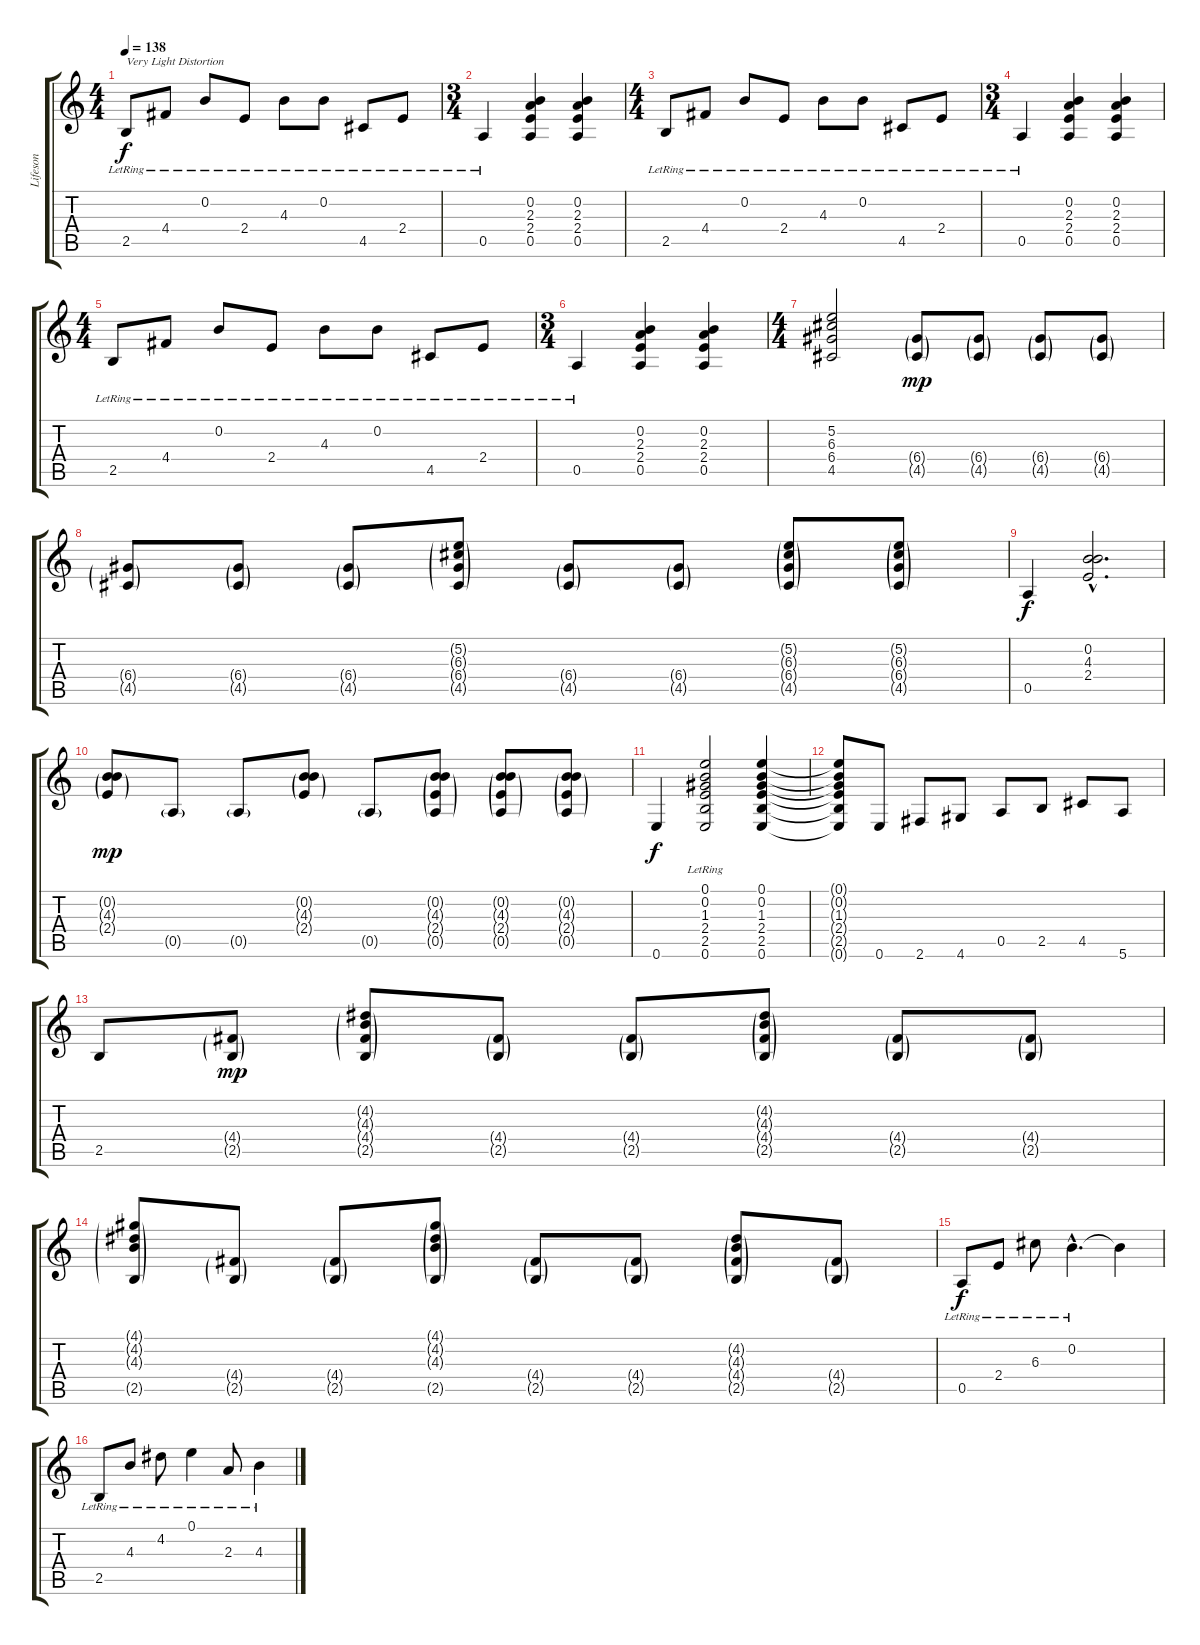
\track ("Lifeson" "Lifeson") {instrument electricguitarclean}
\staff {score tabs}
\tuning (E4 B3 G3 D3 A2 E2) {hide}
\ts (4 4)
\tempo 138
\clef g2
\ks c
2.5{lr}.8{txt "Very Light Distortion" dy f instrument electricguitarclean} 4.4{lr}.8 0.2{lr}.8 2.4{lr}.8 4.3{lr}.8 0.2{lr}.8 4.5{lr}.8 2.4{lr}.8 |
\ts (3 4)
0.5{lr}.4 (0.2 2.3 2.4 0.5).4 (0.2 2.3 2.4 0.5).4 |
\ts (4 4)
2.5{lr}.8 4.4{lr}.8 0.2{lr}.8 2.4{lr}.8 4.3{lr}.8 0.2{lr}.8 4.5{lr}.8 2.4{lr}.8 |
\ts (3 4)
0.5{lr}.4 (0.2 2.3 2.4 0.5).4 (0.2 2.3 2.4 0.5).4 |
\ts (4 4)
2.5{lr}.8 4.4{lr}.8 0.2{lr}.8 2.4{lr}.8 4.3{lr}.8 0.2{lr}.8 4.5{lr}.8 2.4{lr}.8 |
\ts (3 4)
0.5{lr}.4 (0.2 2.3 2.4 0.5).4 (0.2 2.3 2.4 0.5).4 |
\ts (4 4)
(5.2 6.3 6.4 4.5).2 (6.4{g} 4.5{g}).8{dy mp} (6.4{g} 4.5{g}).8 (6.4{g} 4.5{g}).8 (6.4{g} 4.5{g}).8 |
(6.4{g} 4.5{g}).8 (6.4{g} 4.5{g}).8 (6.4{g} 4.5{g}).8 (5.2{g} 6.3{g} 6.4{g} 4.5{g}).8 (6.4{g} 4.5{g}).8 (6.4{g} 4.5{g}).8 (5.2{g} 6.3{g} 6.4{g} 4.5{g}).8 (5.2{g} 6.3{g} 6.4{g} 4.5{g}).8 |
0.5.4{dy f} (0.2{hac} 4.3{hac} 2.4{hac}).2{d} |
(0.2{g} 4.3{g} 2.4{g}).8{dy mp} 0.5{g}.8 0.5{g}.8 (0.2{g} 4.3{g} 2.4{g}).8 0.5{g}.8 (0.2{g} 4.3{g} 2.4{g} 0.5{g}).8 (0.2{g} 4.3{g} 2.4{g} 0.5{g}).8 (0.2{g} 4.3{g} 2.4{g} 0.5{g}).8 |
0.6.4{dy f} (0.1{lr} 0.2{lr} 1.3{lr} 2.4{lr} 2.5{lr} 0.6{lr}).2 (0.1 0.2 1.3 2.4 2.5 0.6).4 |
(0.1{t} 0.2{t} 1.3{t} 2.4{t} 2.5{t} 0.6{t}).8 0.6.8 2.6.8 4.6.8 0.5.8 2.5.8 4.5.8 5.6.8 |
2.5.8 (4.4{g} 2.5{g}).8{dy mp} (4.2{g} 4.3{g} 4.4{g} 2.5{g}).8 (4.4{g} 2.5{g}).8 (4.4{g} 2.5{g}).8 (4.2{g} 4.3{g} 4.4{g} 2.5{g}).8 (4.4{g} 2.5{g}).8 (4.4{g} 2.5{g}).8 |
(4.1{g} 4.2{g} 4.3{g} 2.5{g}).8 (4.4{g} 2.5{g}).8 (4.4{g} 2.5{g}).8 (4.1{g} 4.2{g} 4.3{g} 2.5{g}).8 (4.4{g} 2.5{g}).8 (4.4{g} 2.5{g}).8 (4.2{g} 4.3{g} 4.4{g} 2.5{g}).8 (4.4{g} 2.5{g}).8 |
0.5{lr}.8{dy f} 2.4{lr}.8 6.3{lr}.8 0.2{hac lr}.4{d} 0.2{t}.4 |
2.5{lr}.8 4.3{lr}.8 4.2{lr}.8 0.1{lr}.4 2.3{lr}.8 4.3{lr}.4
